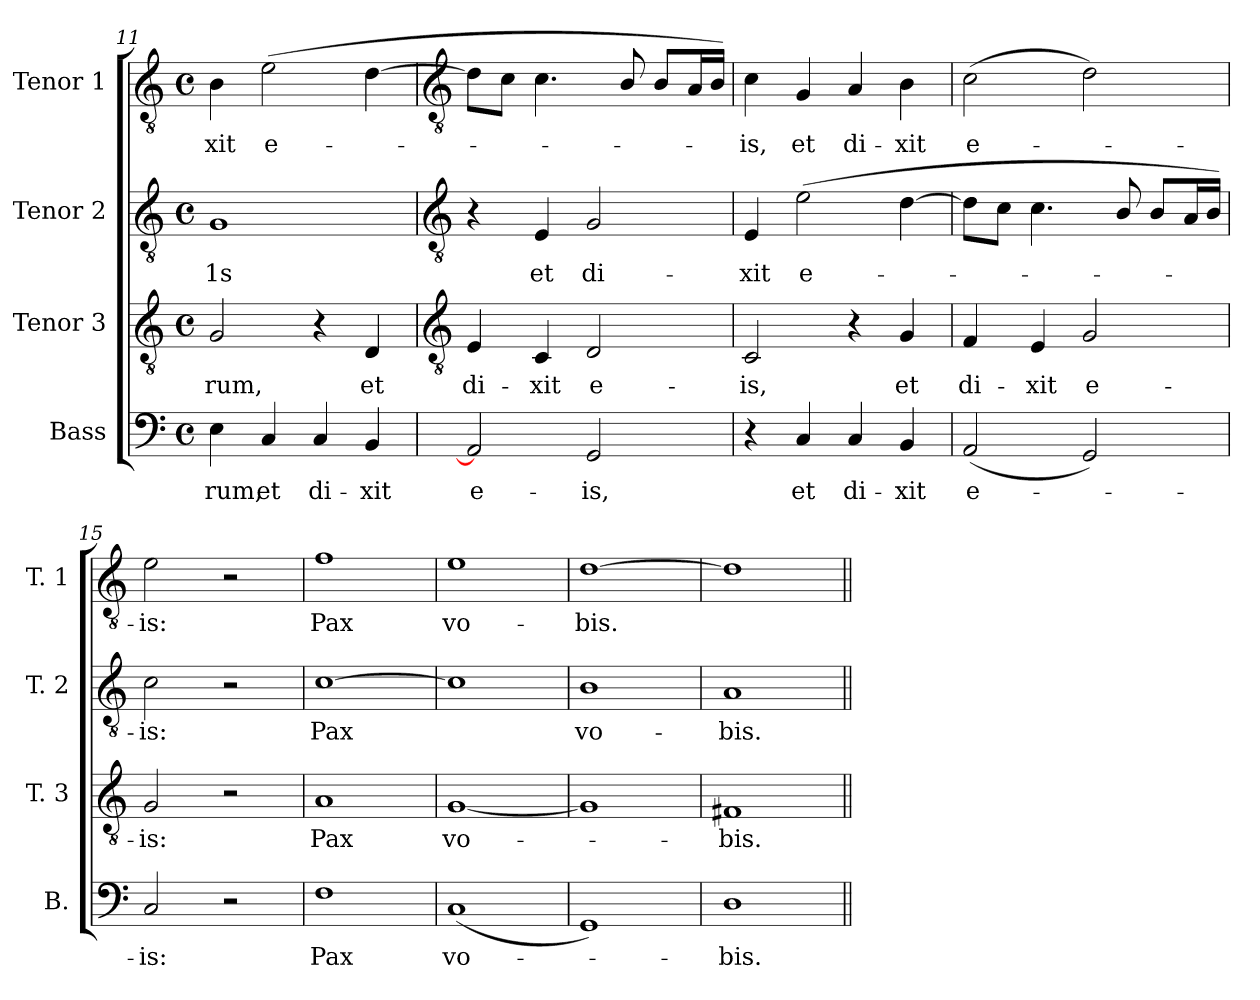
**kern	**text	**kern	**text	**kern	**text	**kern	**text
*part4	*part4	*part3	*part3	*part2	*part2	*part1	*part1
*staff4	*staff4	*staff3	*staff3	*staff2	*staff2	*staff1	*staff1
*I"Bass	*	*I"Tenor 3	*	*I"Tenor 2	*	*I"Tenor 1	*
*I'B.	*	*I'T. 3	*	*I'T. 2	*	*I'T. 1	*
*clefF4	*	*clefGv2	*	*clefGv2	*	*clefGv2	*
*k[]	*	*k[]	*	*k[]	*	*k[]	*
*C:	*	*C:	*	*C:	*	*C:	*
*M4/4	*	*M4/4	*	*M4/4	*	*M4/4	*
*met(c)	*	*met(c)	*	*met(c)	*	*met(c)	*
=11	=11	=11	=11	=11	=11	=11	=11
!	!LO:LY:b	!	!LO:LY:b	!	!LO:LY:b	!	!LO:LY:b
4E	-rum,	2G	rum,	1G	-1s	4B	-xit
!	!LO:LY:b	!	!	!	!	!	!LO:LY:b
4C	et	.	.	.	.	(>2e	e-
!	!LO:LY:b	!	!	!	!	!	!
4C	di-	4r	.	.	.	.	.
!	!LO:LY:b	!	!LO:LY:b	!	!	!	!
4BB	-xit	4D	et	.	.	[4d	.
!!LO:LB:g=z
=12	=12	=12	=12	=12	=12	=12	=12
*	*	*clefGv2	*	*clefGv2	*	*clefGv2	*
!	!LO:LY:b	!	!LO:LY:b	!	!	!	!
2AA]	e-	4E	di-	4r	.	8dL]	.
.	.	.	.	.	.	8cJ	.
!	!	!	!LO:LY:b	!	!LO:LY:b	!	!
.	.	4C	-xit	4E	et	4.c	.
!	!LO:LY:b	!	!LO:LY:b	!	!LO:LY:b	!	!
2GG	-is,	2D	e-	2G	di-	.	.
.	.	.	.	.	.	8B/	.
.	.	.	.	.	.	8BL	.
.	.	.	.	.	.	16AL	.
.	.	.	.	.	.	16BJJ)	.
=13	=13	=13	=13	=13	=13	=13	=13
!	!	!	!LO:LY:b	!	!LO:LY:b	!	!LO:LY:b
4r	.	2C	-is,	4E	-xit	4c	is,
!	!LO:LY:b	!	!	!	!LO:LY:b	!	!LO:LY:b
4C	et	.	.	(<2e	e-	4G	et
!	!LO:LY:b	!	!	!	!	!	!LO:LY:b
4C	di-	4r	.	.	.	4A	di-
!	!LO:LY:b	!	!LO:LY:b	!	!	!	!LO:LY:b
4BB	-xit	4G	et	[4d	.	4B	-xit
=14	=14	=14	=14	=14	=14	=14	=14
!	!LO:LY:b	!	!LO:LY:b	!	!	!	!LO:LY:b
(<2AA	e-	4F	di-	8dL]	.	(>2c	e-
.	.	.	.	8cJ	.	.	.
!	!	!	!LO:LY:b	!	!	!	!
.	.	4E	-xit	4.c	.	.	.
!	!	!	!LO:LY:b	!	!	!	!
2GG)	.	2G	e-	.	.	2d)	.
.	.	.	.	8B/	.	.	.
.	.	.	.	8BL	.	.	.
.	.	.	.	16AL	.	.	.
.	.	.	.	16BJJ)	.	.	.
=15	=15	=15	=15	=15	=15	=15	=15
!	!LO:LY:b	!	!LO:LY:b	!	!LO:LY:b	!	!LO:LY:b
2C	is:	2G	-is:	2c	is:	2e	is:
2r	.	2r	.	2r	.	2r	.
=16	=16	=16	=16	=16	=16	=16	=16
!	!LO:LY:b	!	!LO:LY:b	!	!LO:LY:b	!	!LO:LY:b
1F	Pax	1A	Pax	[1c	Pax	1f	Pax
=17	=17	=17	=17	=17	=17	=17	=17
!	!LO:LY:b	!	!LO:LY:b	!	!	!	!LO:LY:b
(<1C	vo-	[1G	vo-	1c]	.	1e	vo-
=18	=18	=18	=18	=18	=18	=18	=18
!	!	!	!	!	!LO:LY:b	!	!LO:LY:b
1GG)	.	1G]	.	1B	vo-	[1d	-bis.
=19	=19	=19	=19	=19	=19	=19	=19
!	!LO:LY:b	!	!LO:LY:b	!	!LO:LY:b	!	!
1D	bis.	1F#X	bis.	1A	-bis.	1d]	.
=||	=||	=||	=||	=||	=||	=||	=||
*-	*-	*-	*-	*-	*-	*-	*-
